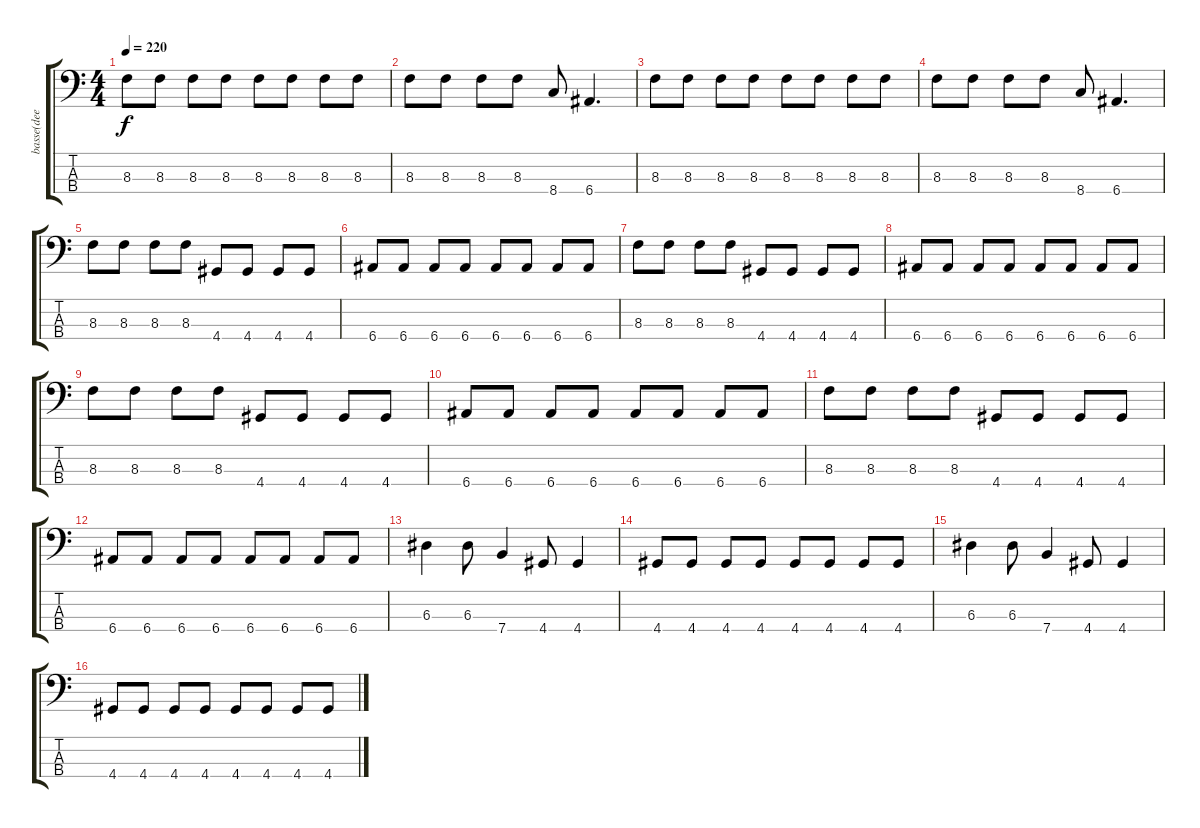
\track ("basse(dee dee)" "basse(dee ") {instrument electricbasspick}
\staff {score tabs}
\tuning (G2 D2 A1 E1) {hide}
\ts (4 4)
\tempo 220
\clef f4
\ks c
8.3.8{dy f} 8.3.8 8.3.8 8.3.8 8.3.8 8.3.8 8.3.8 8.3.8 |
8.3.8 8.3.8 8.3.8 8.3.8 8.4.8 6.4.4{d} |
8.3.8 8.3.8 8.3.8 8.3.8 8.3.8 8.3.8 8.3.8 8.3.8 |
8.3.8 8.3.8 8.3.8 8.3.8 8.4.8 6.4.4{d} |
8.3.8 8.3.8 8.3.8 8.3.8 4.4.8 4.4.8 4.4.8 4.4.8 |
6.4.8 6.4.8 6.4.8 6.4.8 6.4.8 6.4.8 6.4.8 6.4.8 |
8.3.8 8.3.8 8.3.8 8.3.8 4.4.8 4.4.8 4.4.8 4.4.8 |
6.4.8 6.4.8 6.4.8 6.4.8 6.4.8 6.4.8 6.4.8 6.4.8 |
8.3.8 8.3.8 8.3.8 8.3.8 4.4.8 4.4.8 4.4.8 4.4.8 |
6.4.8 6.4.8 6.4.8 6.4.8 6.4.8 6.4.8 6.4.8 6.4.8 |
8.3.8 8.3.8 8.3.8 8.3.8 4.4.8 4.4.8 4.4.8 4.4.8 |
6.4.8 6.4.8 6.4.8 6.4.8 6.4.8 6.4.8 6.4.8 6.4.8 |
6.3.4 6.3.8 7.4.4 4.4.8 4.4.4 |
4.4.8 4.4.8 4.4.8 4.4.8 4.4.8 4.4.8 4.4.8 4.4.8 |
6.3.4 6.3.8 7.4.4 4.4.8 4.4.4 |
4.4.8 4.4.8 4.4.8 4.4.8 4.4.8 4.4.8 4.4.8 4.4.8
